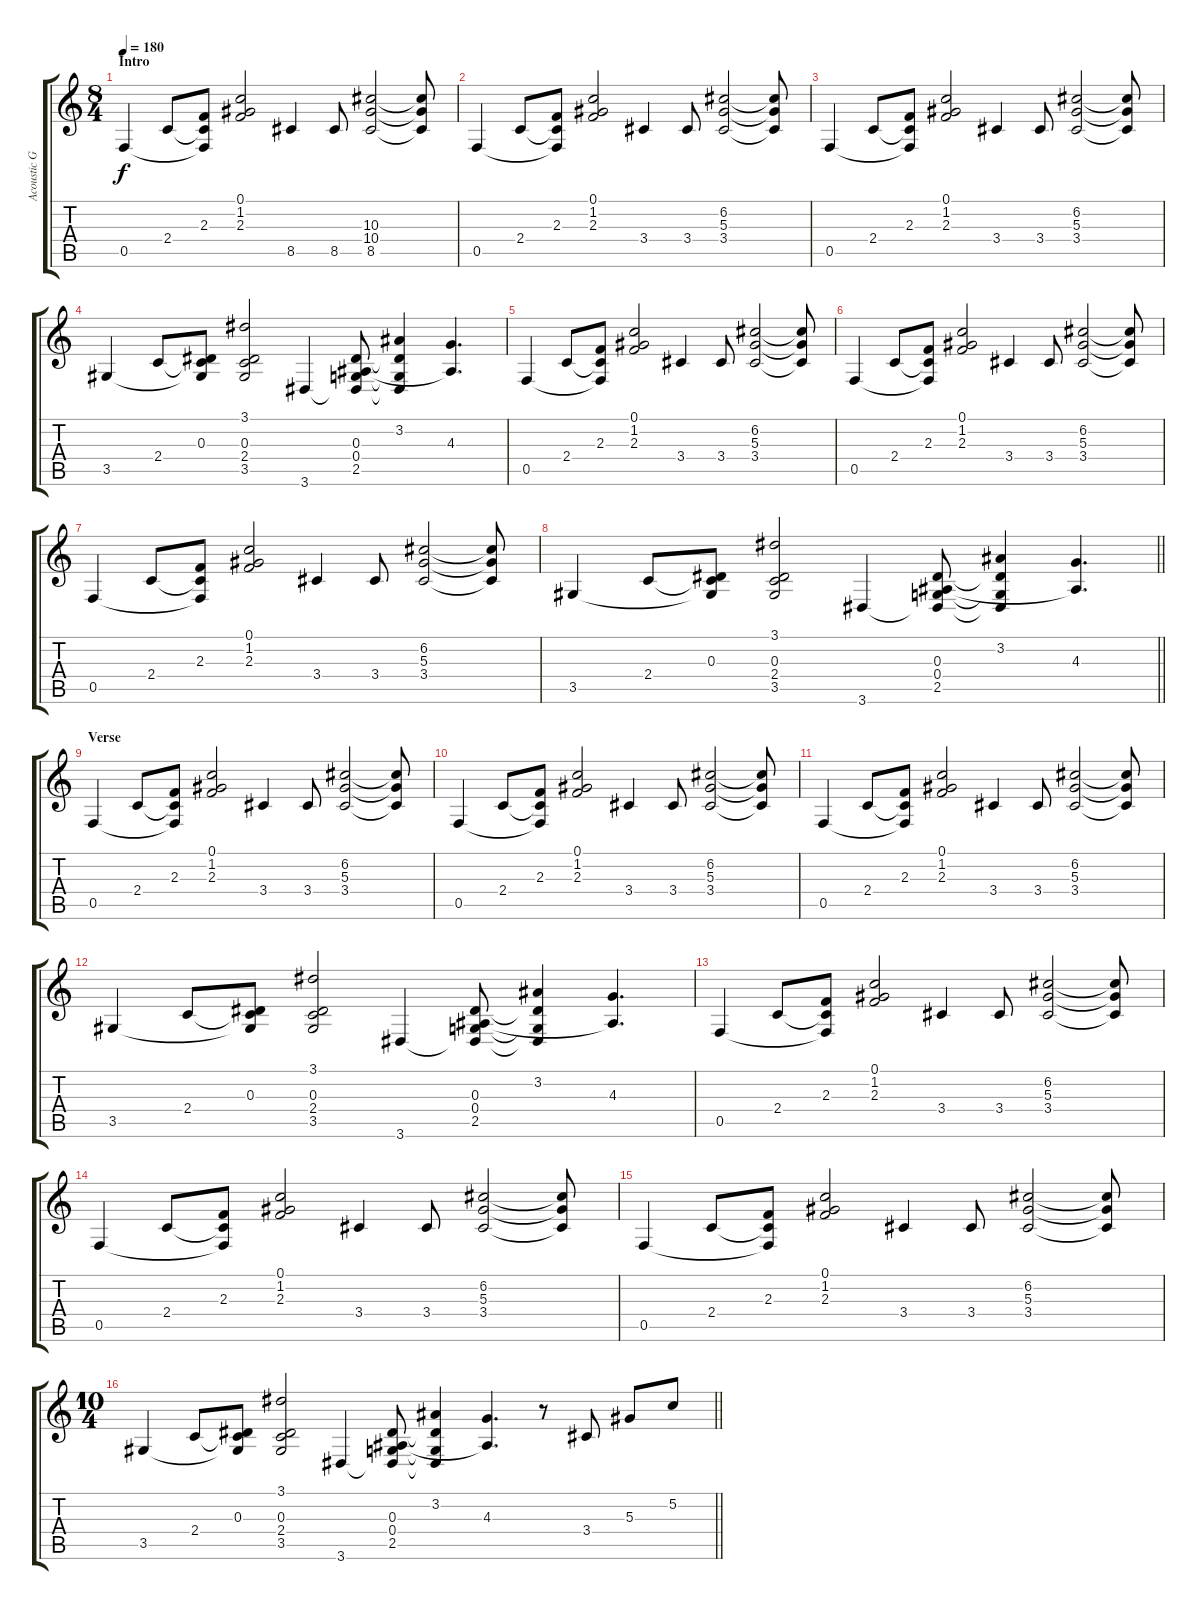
\track ("Acoustic Guitar 3" "Acoustic G") {instrument acousticguitarnylon}
\staff {score tabs}
\tuning (C4 G3 Eb3 Bb2 F2 C2) {hide}
\ts (8 4)
\section ("" "Intro")
\tempo 180
\clef g2
\ks c
0.5.4{dy f instrument acousticguitarnylon} 2.4.8 (2.3 2.4{t} 0.5{t}).8 (0.1 1.2 2.3).2 8.5.4 8.5.8 (10.3 10.4 8.5).2 (10.3{t} 10.4{t} 8.5{t}).8 |
0.5.4 2.4.8 (2.3 2.4{t} 0.5{t}).8 (0.1 1.2 2.3).2 3.4.4 3.4.8 (6.2 5.3 3.4).2 (6.2{t} 5.3{t} 3.4{t}).8 |
0.5.4 2.4.8 (2.3 2.4{t} 0.5{t}).8 (0.1 1.2 2.3).2 3.4.4 3.4.8 (6.2 5.3 3.4).2 (6.2{t} 5.3{t} 3.4{t}).8 |
3.5.4 2.4.8 (0.3 2.4{t} 3.5{t}).8 (3.1 0.3 2.4 3.5).2 3.6.4 (0.3 0.4 2.5 3.6{t}).8 (3.2 0.3{t} 2.5{t} 3.6{t}).4 (4.3 0.4{t}).4{d} |
0.5.4 2.4.8 (2.3 2.4{t} 0.5{t}).8 (0.1 1.2 2.3).2 3.4.4 3.4.8 (6.2 5.3 3.4).2 (6.2{t} 5.3{t} 3.4{t}).8 |
0.5.4 2.4.8 (2.3 2.4{t} 0.5{t}).8 (0.1 1.2 2.3).2 3.4.4 3.4.8 (6.2 5.3 3.4).2 (6.2{t} 5.3{t} 3.4{t}).8 |
0.5.4 2.4.8 (2.3 2.4{t} 0.5{t}).8 (0.1 1.2 2.3).2 3.4.4 3.4.8 (6.2 5.3 3.4).2 (6.2{t} 5.3{t} 3.4{t}).8 |
\barLineRight lightlight
3.5.4 2.4.8 (0.3 2.4{t} 3.5{t}).8 (3.1 0.3 2.4 3.5).2 3.6.4 (0.3 0.4 2.5 3.6{t}).8 (3.2 0.3{t} 2.5{t} 3.6{t}).4 (4.3 0.4{t}).4{d} |
\section ("" "Verse")
0.5.4 2.4.8 (2.3 2.4{t} 0.5{t}).8 (0.1 1.2 2.3).2 3.4.4 3.4.8 (6.2 5.3 3.4).2 (6.2{t} 5.3{t} 3.4{t}).8 |
0.5.4 2.4.8 (2.3 2.4{t} 0.5{t}).8 (0.1 1.2 2.3).2 3.4.4 3.4.8 (6.2 5.3 3.4).2 (6.2{t} 5.3{t} 3.4{t}).8 |
0.5.4 2.4.8 (2.3 2.4{t} 0.5{t}).8 (0.1 1.2 2.3).2 3.4.4 3.4.8 (6.2 5.3 3.4).2 (6.2{t} 5.3{t} 3.4{t}).8 |
3.5.4 2.4.8 (0.3 2.4{t} 3.5{t}).8 (3.1 0.3 2.4 3.5).2 3.6.4 (0.3 0.4 2.5 3.6{t}).8 (3.2 0.3{t} 2.5{t} 3.6{t}).4 (4.3 0.4{t}).4{d} |
0.5.4 2.4.8 (2.3 2.4{t} 0.5{t}).8 (0.1 1.2 2.3).2 3.4.4 3.4.8 (6.2 5.3 3.4).2 (6.2{t} 5.3{t} 3.4{t}).8 |
0.5.4 2.4.8 (2.3 2.4{t} 0.5{t}).8 (0.1 1.2 2.3).2 3.4.4 3.4.8 (6.2 5.3 3.4).2 (6.2{t} 5.3{t} 3.4{t}).8 |
0.5.4 2.4.8 (2.3 2.4{t} 0.5{t}).8 (0.1 1.2 2.3).2 3.4.4 3.4.8 (6.2 5.3 3.4).2 (6.2{t} 5.3{t} 3.4{t}).8 |
\ts (10 4)
\barLineRight lightlight
3.5.4 2.4.8 (0.3 2.4{t} 3.5{t}).8 (3.1 0.3 2.4 3.5).2 3.6.4 (0.3 0.4 2.5 3.6{t}).8 (3.2 0.3{t} 2.5{t} 3.6{t}).4 (4.3 0.4{t}).4{d} r.8{volume 9 instrument electricguitarjazz} 3.4.8 5.3.8 5.2.8
